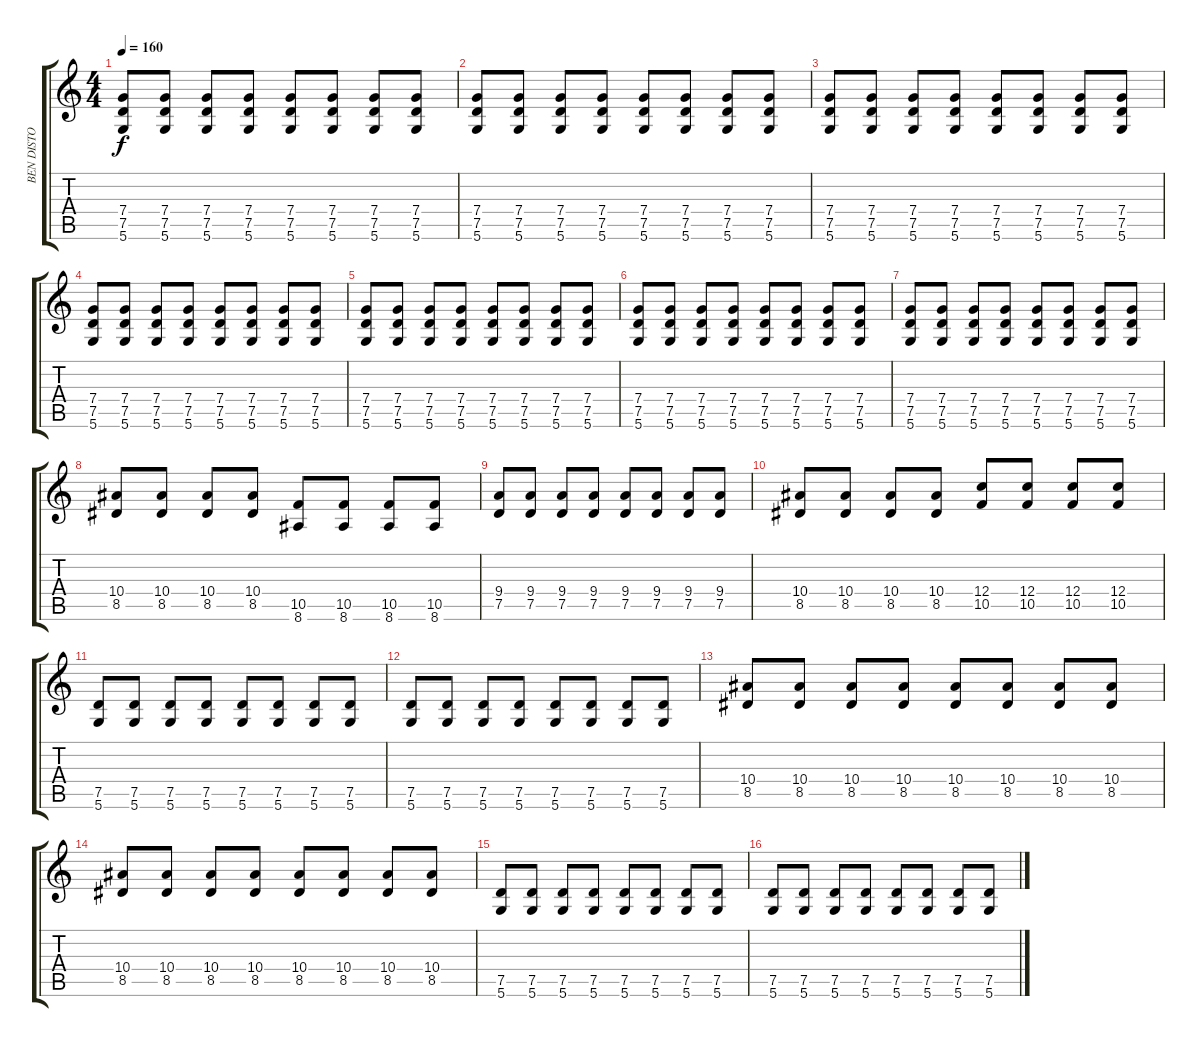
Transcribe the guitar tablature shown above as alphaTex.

\track ("BEN DISTO" "BEN DISTO") {instrument distortionguitar}
\staff {score tabs}
\tuning (D4 A3 F3 C3 G2 D2) {hide}
\ts (4 4)
\tempo 160
\clef g2
\ks c
(7.4 7.5 5.6).8{dy f} (7.4 7.5 5.6).8 (7.4 7.5 5.6).8 (7.4 7.5 5.6).8 (7.4 7.5 5.6).8 (7.4 7.5 5.6).8 (7.4 7.5 5.6).8 (7.4 7.5 5.6).8 |
(7.4 7.5 5.6).8 (7.4 7.5 5.6).8 (7.4 7.5 5.6).8 (7.4 7.5 5.6).8 (7.4 7.5 5.6).8 (7.4 7.5 5.6).8 (7.4 7.5 5.6).8 (7.4 7.5 5.6).8 |
(7.4 7.5 5.6).8 (7.4 7.5 5.6).8 (7.4 7.5 5.6).8 (7.4 7.5 5.6).8 (7.4 7.5 5.6).8 (7.4 7.5 5.6).8 (7.4 7.5 5.6).8 (7.4 7.5 5.6).8 |
(7.4 7.5 5.6).8 (7.4 7.5 5.6).8 (7.4 7.5 5.6).8 (7.4 7.5 5.6).8 (7.4 7.5 5.6).8 (7.4 7.5 5.6).8 (7.4 7.5 5.6).8 (7.4 7.5 5.6).8 |
(7.4 7.5 5.6).8 (7.4 7.5 5.6).8 (7.4 7.5 5.6).8 (7.4 7.5 5.6).8 (7.4 7.5 5.6).8 (7.4 7.5 5.6).8 (7.4 7.5 5.6).8 (7.4 7.5 5.6).8 |
(7.4 7.5 5.6).8 (7.4 7.5 5.6).8 (7.4 7.5 5.6).8 (7.4 7.5 5.6).8 (7.4 7.5 5.6).8 (7.4 7.5 5.6).8 (7.4 7.5 5.6).8 (7.4 7.5 5.6).8 |
(7.4 7.5 5.6).8 (7.4 7.5 5.6).8 (7.4 7.5 5.6).8 (7.4 7.5 5.6).8 (7.4 7.5 5.6).8 (7.4 7.5 5.6).8 (7.4 7.5 5.6).8 (7.4 7.5 5.6).8 |
(10.4 8.5).8 (10.4 8.5).8 (10.4 8.5).8 (10.4 8.5).8 (10.5 8.6).8 (10.5 8.6).8 (10.5 8.6).8 (10.5 8.6).8 |
(9.4 7.5).8 (9.4 7.5).8 (9.4 7.5).8 (9.4 7.5).8 (9.4 7.5).8 (9.4 7.5).8 (9.4 7.5).8 (9.4 7.5).8 |
(10.4 8.5).8 (10.4 8.5).8 (10.4 8.5).8 (10.4 8.5).8 (12.4 10.5).8 (12.4 10.5).8 (12.4 10.5).8 (12.4 10.5).8 |
(7.5 5.6).8 (7.5 5.6).8 (7.5 5.6).8 (7.5 5.6).8 (7.5 5.6).8 (7.5 5.6).8 (7.5 5.6).8 (7.5 5.6).8 |
(7.5 5.6).8 (7.5 5.6).8 (7.5 5.6).8 (7.5 5.6).8 (7.5 5.6).8 (7.5 5.6).8 (7.5 5.6).8 (7.5 5.6).8 |
(10.4 8.5).8 (10.4 8.5).8 (10.4 8.5).8 (10.4 8.5).8 (10.4 8.5).8 (10.4 8.5).8 (10.4 8.5).8 (10.4 8.5).8 |
(10.4 8.5).8 (10.4 8.5).8 (10.4 8.5).8 (10.4 8.5).8 (10.4 8.5).8 (10.4 8.5).8 (10.4 8.5).8 (10.4 8.5).8 |
(7.5 5.6).8 (7.5 5.6).8 (7.5 5.6).8 (7.5 5.6).8 (7.5 5.6).8 (7.5 5.6).8 (7.5 5.6).8 (7.5 5.6).8 |
(7.5 5.6).8 (7.5 5.6).8 (7.5 5.6).8 (7.5 5.6).8 (7.5 5.6).8 (7.5 5.6).8 (7.5 5.6).8 (7.5 5.6).8
